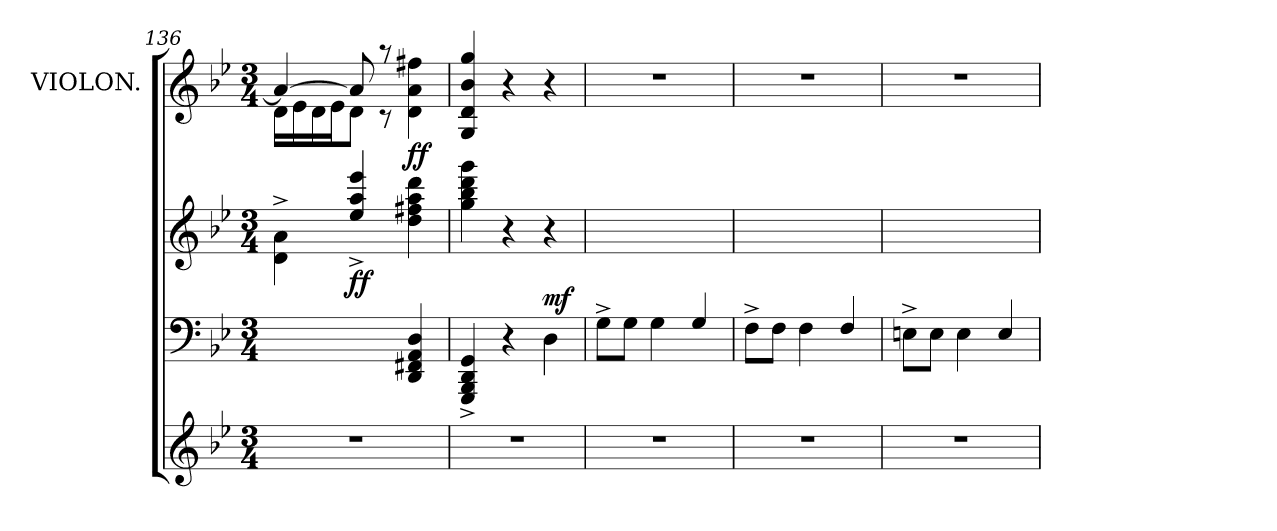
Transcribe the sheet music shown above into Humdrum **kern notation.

**kern	**kern	**kern	**dynam	**kern	**dynam
*part3	*part2	*part2	*part2	*part1	*part1
*staff4	*staff3	*staff2	*staff2/3	*staff1	*staff1
*	*	*	*	*I"VIOLON.	*
*clefG2	*clefF4	*clefG2	*	*clefG2	*
*k[b-e-]	*k[b-e-]	*k[b-e-]	*	*k[b-e-]	*
*B-:	*B-:	*B-:	*	*B-:	*
*M3/4	*M3/4	*M3/4	*	*M3/4	*
=136	=136	=136	=136	=136	=136
!LO:N:vis=1	!	!	!	!	!
*	*	*	*	*^	*
2.r	4ryy	4d\^> 4a\^>	.	4a/_	16d\LL	.
.	.	.	.	.	16e-\	.
.	.	.	.	.	16d\	.
.	.	.	.	.	16e-\J	.
!	!	!	!LO:DY:b	!	!	!
.	4ryy	4ee-/^> 4aa/^> 4eee-/^>	ff	8a/]	8d\J	.
.	.	.	.	8raa	8rc	.
!	!	!	!	!	!	!LO:DY:b
.	4DD/ 4FF#X/ 4AA/ 4D/	4dd\ 4ff#X\ 4aa\ 4ddd\	.	4ryy	4d\ 4a\ 4ff#X\	ff
!!LO:LB:g=z
=137	=137	=137	=137	=137	=137	=137
!LO:N:vis=1	!	!	!	!	!	!
*	*	*	*	*v	*v	*
2.r	4GGG/^< 4BBB-/^< 4DD/^< 4GG/^<	4gg\ 4bb-\ 4ddd\ 4ggg\	.	4G/ 4d/ 4b-/ 4gg/	.
.	4r	4r	.	4r	.
!	!	!	!LO:DY:a=2	!	!
.	4D\	4r	mf	4r	.
=138	=138	=138	=138	=138	=138
!LO:N:vis=1	!	!	!	!LO:N:vis=1	!
2.r	8G^>\L	2.ryy	.	2.r	.
.	8G\J	.	.	.	.
.	4G\	.	.	.	.
.	4G/	.	.	.	.
=139	=139	=139	=139	=139	=139
!LO:N:vis=1	!	!	!	!LO:N:vis=1	!
2.r	8F^>\L	2.ryy	.	2.r	.
.	8F\J	.	.	.	.
.	4F\	.	.	.	.
.	4F/	.	.	.	.
=140	=140	=140	=140	=140	=140
!LO:N:vis=1	!	!	!	!LO:N:vis=1	!
2.r	8En^>\L	2.ryy	.	2.r	.
.	8E\J	.	.	.	.
.	4E\	.	.	.	.
.	4E/	.	.	.	.
=	=	=	=	=	=
*-	*-	*-	*-	*-	*-
